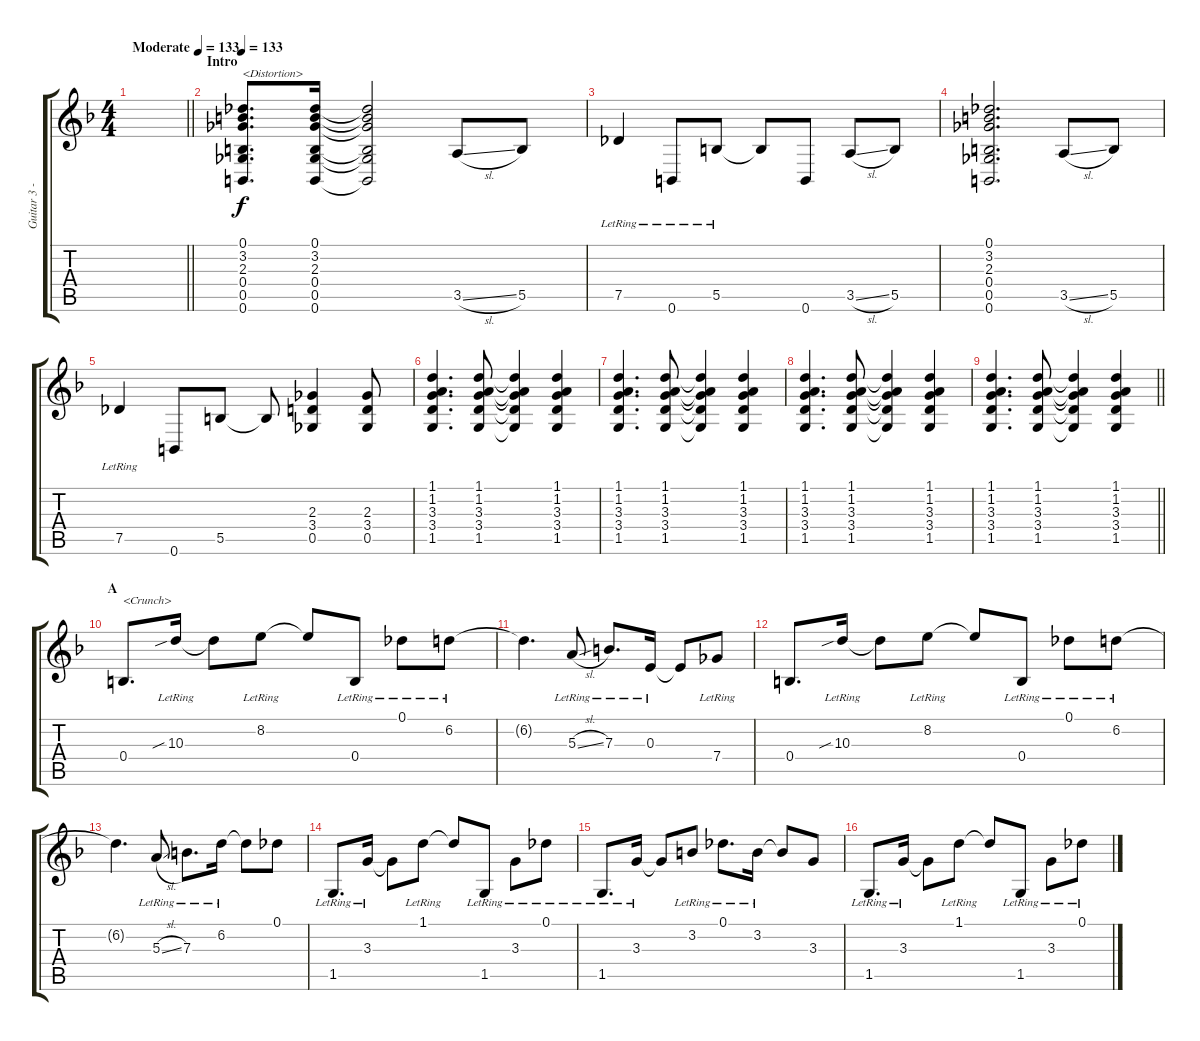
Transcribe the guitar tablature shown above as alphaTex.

\track ("Guitar 3 - Aoi" "Guitar 3 -") {instrument overdrivenguitar}
\staff {score tabs}
\tuning (Db4 Ab3 E3 B2 Gb2 B1) {hide}
\ts (4 4)
\tempo (133 "Moderate")
\tempo 50
\tempo (133 "Moderate")
\clef g2
\barLineRight lightlight
\ks f
|
\section ("" "Intro")
\tempo 133
(0.1 3.2 2.3 0.4 0.5 0.6).8{d txt "<Distortion>"} (0.1 3.2 2.3 0.4 0.5 0.6).16 (0.1{t} 3.2{t} 2.3{t} 0.4{t} 0.5{t} 0.6{t}).2 3.5{sl}.8 5.5.8 |
7.5{lr}.4 0.6{lr}.8 5.5{lr}.8 5.5{t}.8 0.6.8 3.5{sl}.8 5.5.8 |
(0.1 3.2 2.3 0.4 0.5 0.6).2{d} 3.5{sl}.8 5.5.8 |
7.5{lr}.4 0.6.8 5.5.8 5.5{t}.8 (2.3 3.4 0.5).4 (2.3 3.4 0.5).8 |
(1.1 1.2 3.3 3.4 1.5).4{d} (1.1 1.2 3.3 3.4 1.5).8 (1.1{t} 1.2{t} 3.3{t} 3.4{t} 1.5{t}).4 (1.1 1.2 3.3 3.4 1.5).4 |
(1.1 1.2 3.3 3.4 1.5).4{d} (1.1 1.2 3.3 3.4 1.5).8 (1.1{t} 1.2{t} 3.3{t} 3.4{t} 1.5{t}).4 (1.1 1.2 3.3 3.4 1.5).4 |
(1.1 1.2 3.3 3.4 1.5).4{d} (1.1 1.2 3.3 3.4 1.5).8 (1.1{t} 1.2{t} 3.3{t} 3.4{t} 1.5{t}).4 (1.1 1.2 3.3 3.4 1.5).4 |
\barLineRight lightlight
(1.1 1.2 3.3 3.4 1.5).4{d} (1.1 1.2 3.3 3.4 1.5).8 (1.1{t} 1.2{t} 3.3{t} 3.4{t} 1.5{t}).4 (1.1 1.2 3.3 3.4 1.5).4 |
\section ("" "A")
0.4.8{d txt "<Crunch>" instrument distortionguitar} 10.3{sib lr}.16 10.3{t}.8 8.2{lr}.8 8.2{t}.8 0.4{lr}.8 0.1{lr}.8 6.2{lr}.8 |
6.2{t}.4{d} 5.3{sl lr}.8 7.3{lr}.8{d} 0.3{lr}.16 0.3{t}.8 7.4{lr}.8 |
0.4.8{d} 10.3{sib lr}.16 10.3{t}.8 8.2{lr}.8 8.2{t}.8 0.4{lr}.8 0.1{lr}.8 6.2{lr}.8 |
6.2{t}.4{d} 5.3{sl lr}.8 7.3{lr}.8{d} 6.2{lr}.16 6.2{t}.8 0.1.8 |
1.5{lr}.8{d} 3.3{lr}.16 3.3{t}.8 1.1{lr}.8 1.1{t}.8 1.5{lr}.8 3.3{lr}.8 0.1{lr}.8 |
1.5{lr}.8{d} 3.3{lr}.16 3.3{t}.8 3.2{lr}.8 0.1{lr}.8{d} 3.2{lr}.16 3.2{t}.8 3.3.8 |
1.5{lr}.8{d} 3.3{lr}.16 3.3{t}.8 1.1{lr}.8 1.1{t}.8 1.5{lr}.8 3.3{lr}.8 0.1{lr}.8
